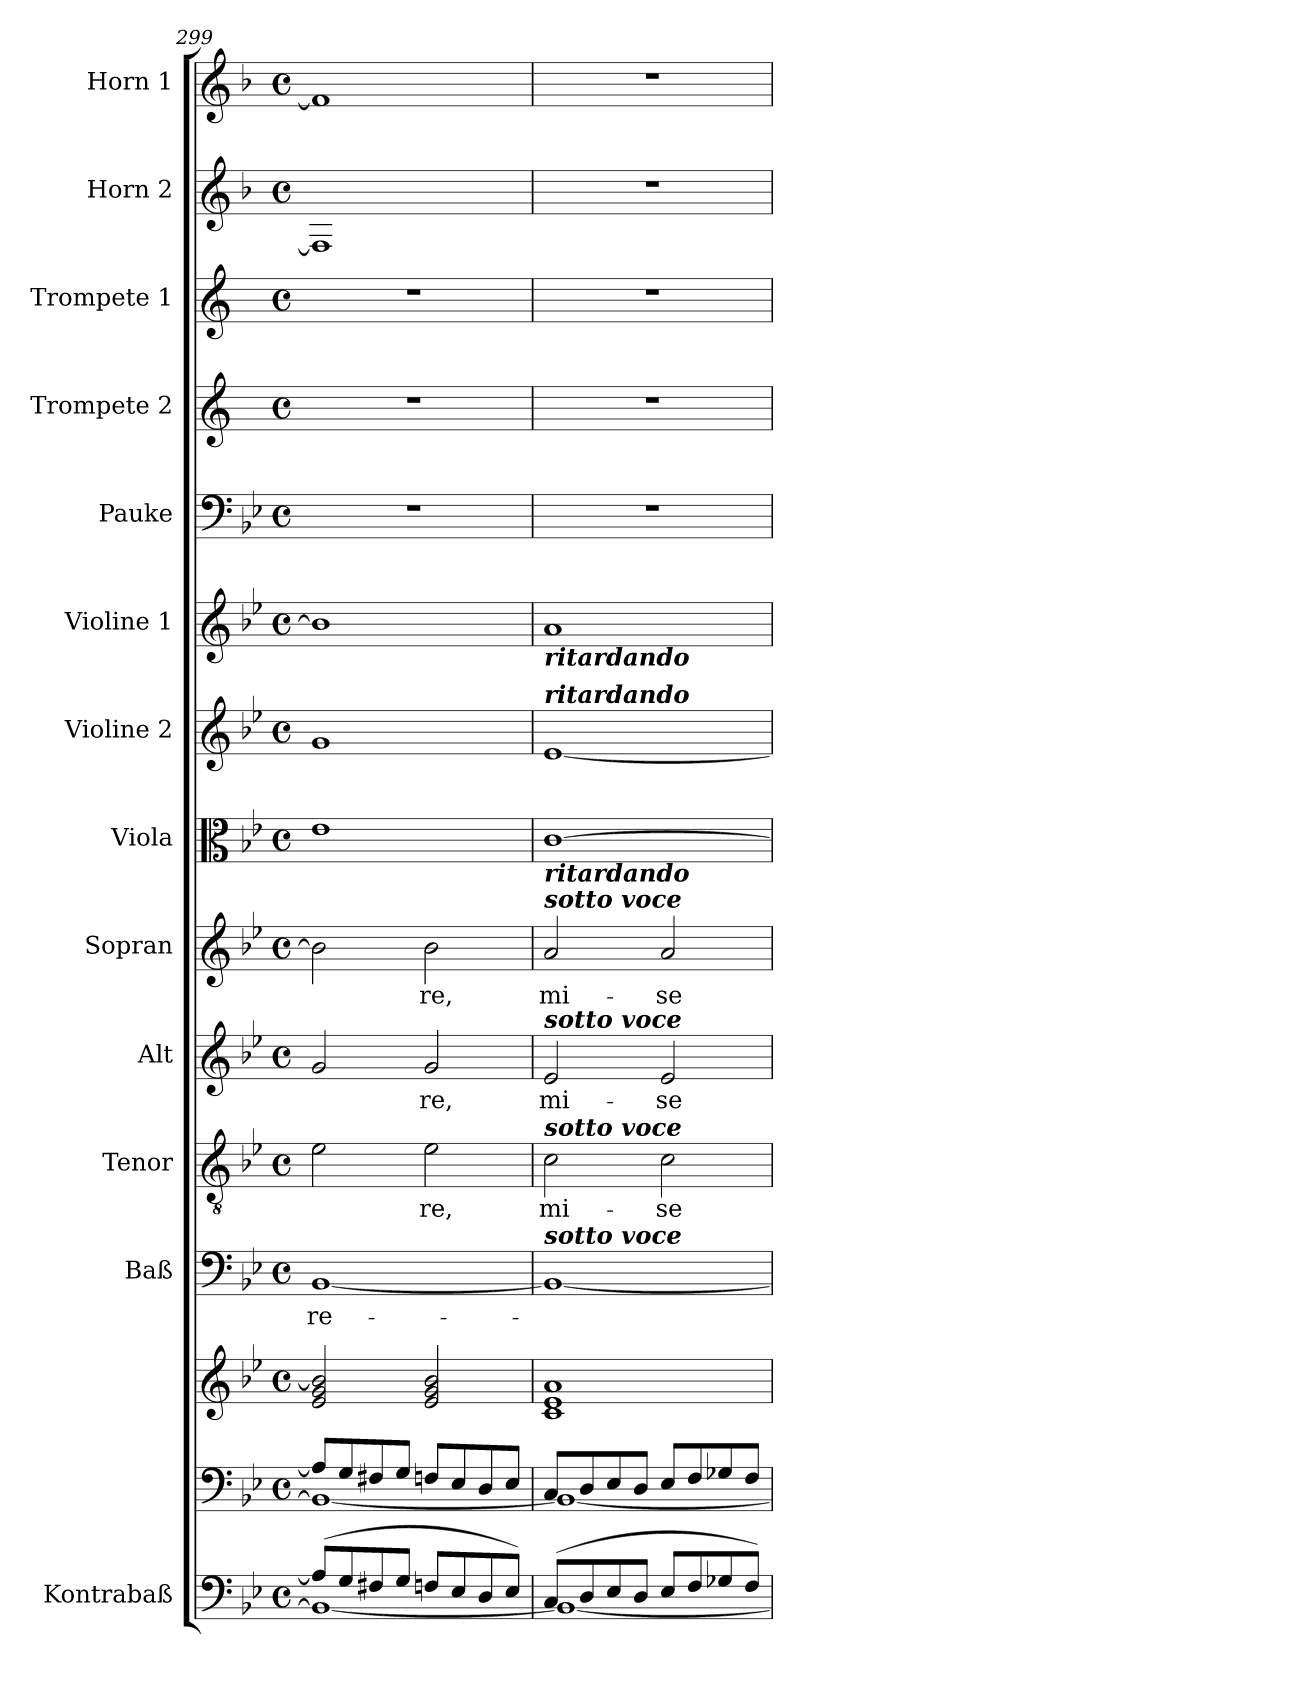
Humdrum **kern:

**kern	**kern	**kern	**kern	**text	**kern	**text	**kern	**text	**kern	**text	**kern	**kern	**kern	**kern	**kern	**kern	**kern	**kern
*part14	*part13	*part13	*part12	*part12	*part11	*part11	*part10	*part10	*part9	*part9	*part8	*part7	*part6	*part5	*part4	*part3	*part2	*part1
*staff15	*staff14	*staff13	*staff12	*staff12	*staff11	*staff11	*staff10	*staff10	*staff9	*staff9	*staff8	*staff7	*staff6	*staff5	*staff4	*staff3	*staff2	*staff1
*I"Kontrabaß	*	*	*I"Baß	*	*I"Tenor	*	*I"Alt	*	*I"Sopran	*	*I"Viola	*I"Violine 2	*I"Violine 1	*I"Pauke	*I"Trompete 2	*I"Trompete 1	*I"Horn 2	*I"Horn 1
*I'Kb.	*	*	*	*	*	*	*	*	*	*	*I'Vla.	*I'Vl. 2	*I'Vl. 1	*	*I'Tr. 2	*I'Tr. 1	*I'Hr. 2	*I'Hr. 1
*clefF4	*clefF4	*clefG2	*clefF4	*	*clefGv2	*	*clefG2	*	*clefG2	*	*clefC3	*clefG2	*clefG2	*clefF4	*clefG2	*clefG2	*clefG2	*clefG2
*ITrd7c12	*	*	*	*	*	*	*	*	*	*	*	*	*	*	*ITrd1c2	*ITrd1c2	*ITrd4c7	*ITrd4c7
*k[b-e-]	*k[b-e-]	*k[b-e-]	*k[b-e-]	*	*k[b-e-]	*	*k[b-e-]	*	*k[b-e-]	*	*k[b-e-]	*k[b-e-]	*k[b-e-]	*k[b-e-]	*k[b-e-]	*k[b-e-]	*k[b-e-]	*k[b-e-]
*B-:	*B-:	*B-:	*B-:	*	*B-:	*	*B-:	*	*B-:	*	*B-:	*B-:	*B-:	*B-:	*B-:	*B-:	*B-:	*B-:
*M4/4	*M4/4	*M4/4	*M4/4	*	*M4/4	*	*M4/4	*	*M4/4	*	*M4/4	*M4/4	*M4/4	*M4/4	*M4/4	*M4/4	*M4/4	*M4/4
*met(c)	*met(c)	*met(c)	*met(c)	*	*met(c)	*	*met(c)	*	*met(c)	*	*met(c)	*met(c)	*met(c)	*met(c)	*met(c)	*met(c)	*met(c)	*met(c)
=299	=299	=299	=299	=299	=299	=299	=299	=299	=299	=299	=299	=299	=299	=299	=299	=299	=299	=299
*^	*^	*	*	*	*	*	*	*	*	*	*	*	*	*	*	*	*	*
!	!	!	!	!	!	!LO:LY:b	!	!	!	!	!	!	!	!	!	!	!	!	!	!
(>8AA-/L]	1BBB-_	8A-/L]	1BB-_	2e-/ 2g/ 2b-/]	[1BB-	-re-	2e-\	.	2g/	.	2b-\]	.	1e-	1g	1b-]	1r	1r	1r	1BB-]	1B-]
8GG/	.	8G/	.	.	.	.	.	.	.	.	.	.	.	.	.	.	.	.	.	.
8FF#X/	.	8F#X/	.	.	.	.	.	.	.	.	.	.	.	.	.	.	.	.	.	.
8GG/J	.	8G/J	.	.	.	.	.	.	.	.	.	.	.	.	.	.	.	.	.	.
!	!	!	!	!	!	!	!	!LO:LY:b	!	!LO:LY:b	!	!LO:LY:b	!	!	!	!	!	!	!	!
8FFn/L	.	8Fn/L	.	2e-/ 2g/ 2b-/	.	.	2e-\	-re,	2g/	-re,	2b-\	-re,	.	.	.	.	.	.	.	.
8EE-/	.	8E-/	.	.	.	.	.	.	.	.	.	.	.	.	.	.	.	.	.	.
8DD/	.	8D/	.	.	.	.	.	.	.	.	.	.	.	.	.	.	.	.	.	.
8EE-/J)	.	8E-/J	.	.	.	.	.	.	.	.	.	.	.	.	.	.	.	.	.	.
=300	=300	=300	=300	=300	=300	=300	=300	=300	=300	=300	=300	=300	=300	=300	=300	=300	=300	=300	=300	=300
!	!	!	!	!	!	!	!	!	!	!	!	!	!	!	!LO:TX:b:Bi:t=ritardando	!	!	!	!	!
!	!	!	!	!	!	!	!	!	!	!	!	!	!	!LO:TX:a:Bi:t=ritardando	!	!	!	!	!	!
!	!	!	!	!	!	!	!	!	!	!	!	!	!LO:TX:b:Bi:t=ritardando	!	!	!	!	!	!	!
!	!	!	!	!	!	!	!	!	!	!	!LO:TX:a:Bi:t=sotto voce	!	!	!	!	!	!	!	!	!
!	!	!	!	!	!	!	!	!	!LO:TX:a:Bi:t=sotto voce	!	!	!	!	!	!	!	!	!	!	!
!	!	!	!	!	!	!	!LO:TX:a:Bi:t=sotto voce	!	!	!	!	!	!	!	!	!	!	!	!	!
!	!	!	!	!	!LO:TX:a:Bi:t=sotto voce	!	!	!	!	!	!	!	!	!	!	!	!	!	!	!
!	!	!	!	!	!	!	!	!LO:LY:b	!	!LO:LY:b	!	!LO:LY:b	!	!	!	!	!	!	!	!
(>8CC/L	1BBB-_	8C/L	1BB-_	1c 1e- 1a	1BB-_	.	2c\	mi-	2e-/	mi-	2a/	mi-	[1c	[1e-	1a	1r	1r	1r	1r	1r
8DD/	.	8D/	.	.	.	.	.	.	.	.	.	.	.	.	.	.	.	.	.	.
8EE-/	.	8E-/	.	.	.	.	.	.	.	.	.	.	.	.	.	.	.	.	.	.
8DD/J	.	8D/J	.	.	.	.	.	.	.	.	.	.	.	.	.	.	.	.	.	.
!	!	!	!	!	!	!	!	!LO:LY:b	!	!LO:LY:b	!	!LO:LY:b	!	!	!	!	!	!	!	!
8EE-/L	.	8E-/L	.	.	.	.	2c\	-se-	2e-/	-se-	2a/	-se-	.	.	.	.	.	.	.	.
8FF/	.	8F/	.	.	.	.	.	.	.	.	.	.	.	.	.	.	.	.	.	.
8GG-X/	.	8G-X/	.	.	.	.	.	.	.	.	.	.	.	.	.	.	.	.	.	.
8FF/J)	.	8F/J	.	.	.	.	.	.	.	.	.	.	.	.	.	.	.	.	.	.
*v	*v	*	*	*	*	*	*	*	*	*	*	*	*	*	*	*	*	*	*	*
*	*v	*v	*	*	*	*	*	*	*	*	*	*	*	*	*	*	*	*	*
=	=	=	=	=	=	=	=	=	=	=	=	=	=	=	=	=	=	=
*-	*-	*-	*-	*-	*-	*-	*-	*-	*-	*-	*-	*-	*-	*-	*-	*-	*-	*-
